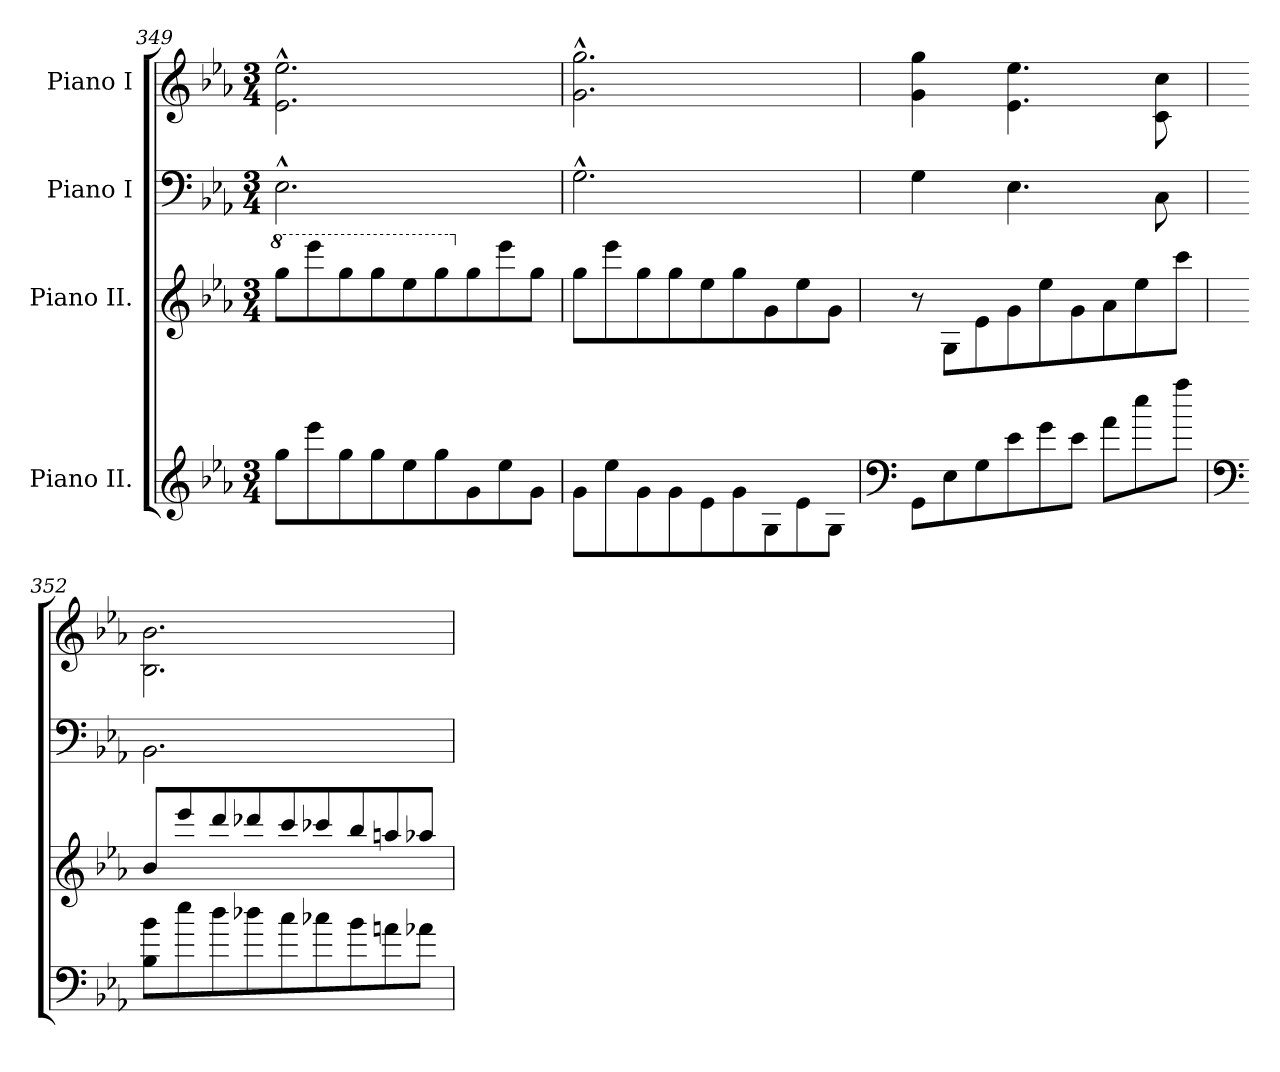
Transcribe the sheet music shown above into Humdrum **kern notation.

**kern	**kern	**kern	**kern
*part4	*part3	*part2	*part1
*staff4	*staff3	*staff2	*staff1
*I"Piano II.	*I"Piano II.	*I"Piano I	*I"Piano I
*clefG2	*clefG2	*clefF4	*clefG2
*k[b-e-a-]	*k[b-e-a-]	*k[b-e-a-]	*k[b-e-a-]
*M3/4	*M3/4	*M3/4	*M3/4
*Xtuplet	*	*	*
*	*8va	*	*
*	*Xtuplet	*	*
=349	=349	=349	=349
12gg\L	12ggg\L	2.E-^^\	2.e-^^<\ 2.ee-^^<\
12eee-\	12eeee-\	.	.
12gg\	12ggg\	.	.
12gg\	12ggg\	.	.
12ee-\	12eee-\	.	.
12gg\	12ggg\	.	.
*	*X8va	*	*
12g\	12gg\	.	.
12ee-\	12eee-\	.	.
12g\J	12gg\J	.	.
=350	=350	=350	=350
12g\L	12gg\L	2.G^^\	2.g^^<\ 2.gg^^<\
12ee-\	12eee-\	.	.
12g\	12gg\	.	.
12g\	12gg\	.	.
12e-\	12ee-\	.	.
12g\	12gg\	.	.
12G\	12g\	.	.
12e-\	12ee-\	.	.
12G\J	12g\J	.	.
=351	=351	=351	=351
*clefF4	*	*	*
12GG\L	12r	4G\	4g\ 4gg\
12E-\	12G\L	.	.
12G\	12e-\	.	.
12e-\	12g\	4.E-\	4.e-\ 4.ee-\
12g\	12ee-\	.	.
12e-\J	12g\	.	.
12a-\L	12a-\	.	.
12ee-\	12ee-\	.	.
.	.	8C\	8c\ 8cc\
12aa-\J	12ccc\J	.	.
=352	=352	=352	=352
*clefF4	*	*	*
12B-\ 12b-\L	12b-/L	2.BB-\	2.B-\ 2.b-\
12ee-\	12eee-/	.	.
12dd\	12ddd/	.	.
12dd-X\	12ddd-X/	.	.
12cc\	12ccc/	.	.
12cc-X\	12ccc-X/	.	.
12b-\	12bb-/	.	.
12an\	12aan/	.	.
12a-X\J	12aa-X/J	.	.
=	=	=	=
*-	*-	*-	*-
